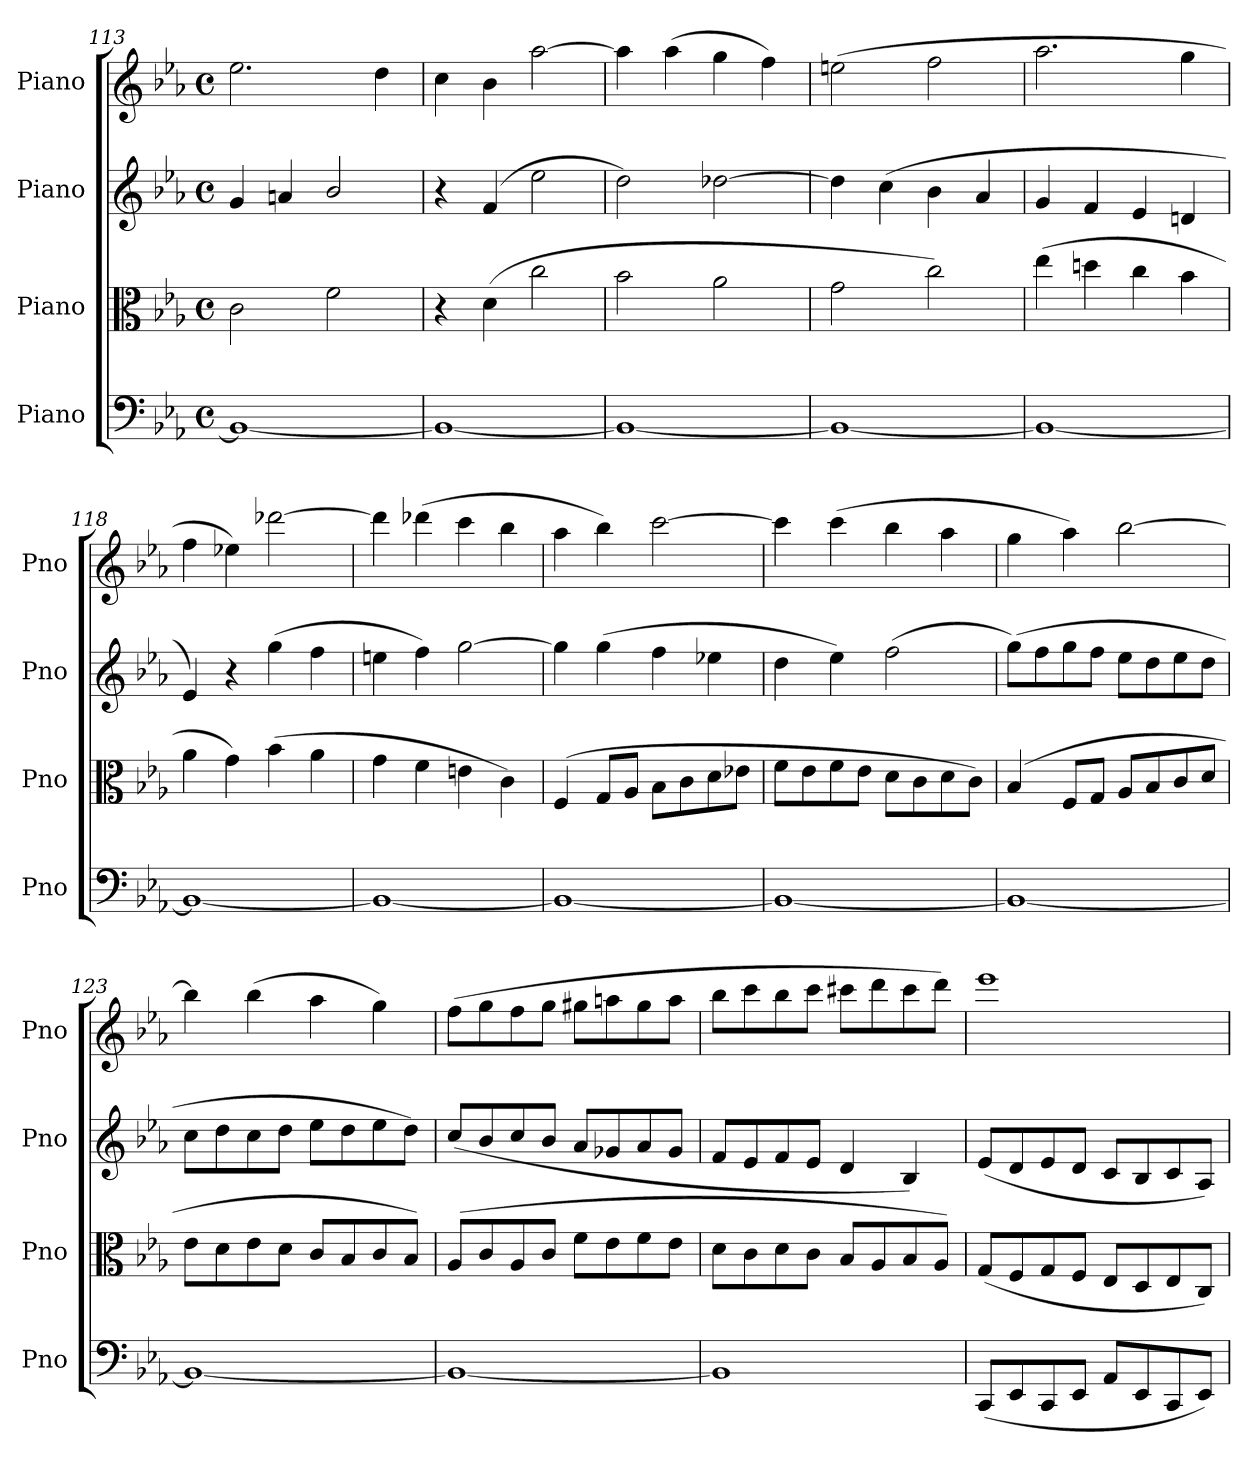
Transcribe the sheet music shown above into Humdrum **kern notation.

**kern	**kern	**kern	**kern
*part4	*part3	*part2	*part1
*staff4	*staff3	*staff2	*staff1
*I"Piano	*I"Piano	*I"Piano	*I"Piano
*I'Pno	*I'Pno	*I'Pno	*I'Pno
*clefF4	*clefC3	*clefG2	*clefG2
*k[b-e-a-]	*k[b-e-a-]	*k[b-e-a-]	*k[b-e-a-]
*M4/4	*M4/4	*M4/4	*M4/4
*met(c)	*met(c)	*met(c)	*met(c)
=113	=113	=113	=113
1BB-_	2c\	4g/	2.ee-\
.	.	4an/	.
.	2f\	2b-/	.
.	.	.	4dd\
=114	=114	=114	=114
1BB-_	4r	4r	4cc\
.	(4d\	(4f/	4b-\
.	2cc\	2ee-\	[2aa-\
=115	=115	=115	=115
1BB-_	2b-\	2dd\)	4aa-\]
.	.	.	(4aa-\
.	2a-\	[2dd-X\	4gg\
.	.	.	4ff\)
!!LO:LB:g=z
=116	=116	=116	=116
1BB-_	2g\	4dd-\]	(2een\
.	.	(4cc\	.
.	2cc\)	4b-\	2ff\
.	.	4a-/	.
=117	=117	=117	=117
1BB-_	(4ee-\	4g/	2.aa-\
.	4ddn\	4f/	.
.	4cc\	4e-/	.
.	4b-\	4dn/	4gg\
=118	=118	=118	=118
1BB-_	4a-\	4e-/)	4ff\
.	4g\)	4r	4ee-X\)
.	(4b-\	(4gg\	[2ddd-X\
.	4a-\	4ff\	.
=119	=119	=119	=119
1BB-_	4g\	4een\	4ddd-\]
.	4f\	4ff\)	(4ddd-X\
.	4en\	[2gg\	4ccc\
.	4c\)	.	4bb-\
=120	=120	=120	=120
1BB-_	(4F/	4gg\]	4aa-\
.	8G/L	(4gg\	4bb-\)
.	8A-/J	.	.
.	8B-\L	4ff\	[2ccc\
.	8c\	.	.
.	8d\	4ee-X\	.
.	8e-X\J	.	.
=121	=121	=121	=121
1BB-_	8f\L	4dd\	4ccc\]
.	8e-\	.	.
.	8f\	4ee-\)	(4ccc\
.	8e-\J	.	.
.	8d\L	(2ff\	4bb-\
.	8c\	.	.
.	8d\	.	4aa-\
.	8c\J)	.	.
=122	=122	=122	=122
1BB-_	(4B-/	(8gg\L)	4gg\
.	.	8ff\	.
.	8F/L	8gg\	4aa-\)
.	8G/J	8ff\J	.
.	8A-/L	8ee-\L	[2bb-\
.	8B-/	8dd\	.
.	8c/	8ee-\	.
.	8d/J	8dd\J	.
=123	=123	=123	=123
1BB-_	8e-\L	8cc\L	4bb-\]
.	8d\	8dd\	.
.	8e-\	8cc\	(4bb-\
.	8d\J	8dd\J	.
.	8c/L	8ee-\L	4aa-\
.	8B-/	8dd\	.
.	8c/	8ee-\	4gg\)
.	8B-/J)	8dd\J)	.
!!LO:PB:g=z
=124	=124	=124	=124
1BB-_	(8A-/L	(8cc/L	(8ff\L
.	8c/	8b-/	8gg\
.	8A-/	8cc/	8ff\
.	8c/J	8b-/J	8gg\J
.	8f\L	8a-/L	8gg#X\L
.	8e-\	8g-X/	8aan\
.	8f\	8a-/	8gg#\
.	8e-\J	8g-/J	8aa\J
=125	=125	=125	=125
1BB-]	8d\L	8f/L	8bb-\L
.	8c\	8e-/	8ccc\
.	8d\	8f/	8bb-\
.	8c\J	8e-/J	8ccc\J
.	8B-/L	4d/	8ccc#X\L
.	8A-/	.	8ddd\
.	8B-/	4B-/)	8ccc#\
.	8A-/J)	.	8ddd\J)
=126	=126	=126	=126
(8CC/L	(8G/L	(8e-/L	1eee-
8EE-/	8F/	8d/	.
8CC/	8G/	8e-/	.
8EE-/J	8F/J	8d/J	.
8AA-/L	8E-/L	8c/L	.
8EE-/	8D/	8B-/	.
8CC/	8E-/	8c/	.
8EE-/J)	8C/J)	8A-/J)	.
=	=	=	=
*-	*-	*-	*-
